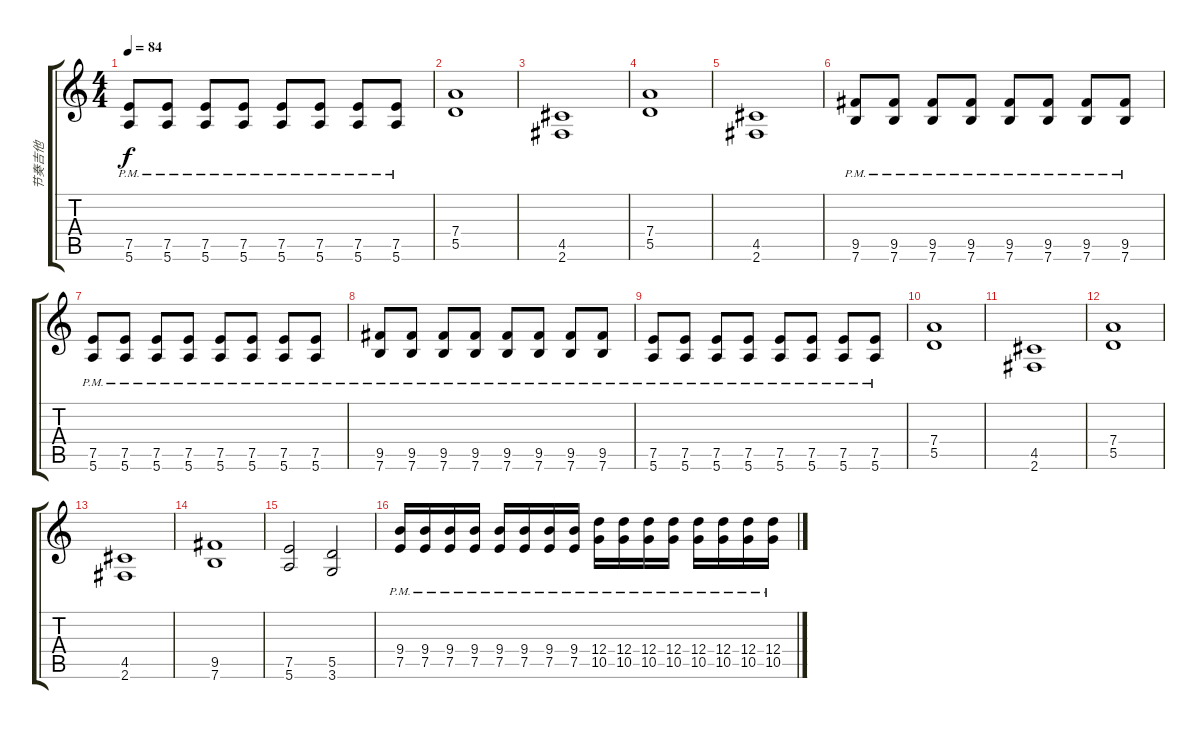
\track ("节奏吉他" "节奏吉他") {instrument distortionguitar}
\staff {score tabs}
\tuning (E4 B3 G3 D3 A2 E2) {hide}
\ts (4 4)
\tempo 84
\clef g2
\ks c
(7.5{pm} 5.6{pm}).8{dy f} (7.5{pm} 5.6{pm}).8 (7.5{pm} 5.6{pm}).8 (7.5{pm} 5.6{pm}).8 (7.5{pm} 5.6{pm}).8 (7.5{pm} 5.6{pm}).8 (7.5{pm} 5.6{pm}).8 (7.5{pm} 5.6{pm}).8 |
(7.4 5.5).1 |
(4.5 2.6).1 |
(7.4 5.5).1 |
(4.5 2.6).1 |
(9.5{pm} 7.6{pm}).8 (9.5{pm} 7.6{pm}).8 (9.5{pm} 7.6{pm}).8 (9.5{pm} 7.6{pm}).8 (9.5{pm} 7.6{pm}).8 (9.5{pm} 7.6{pm}).8 (9.5{pm} 7.6{pm}).8 (9.5{pm} 7.6{pm}).8 |
(7.5{pm} 5.6{pm}).8 (7.5{pm} 5.6{pm}).8 (7.5{pm} 5.6{pm}).8 (7.5{pm} 5.6{pm}).8 (7.5{pm} 5.6{pm}).8 (7.5{pm} 5.6{pm}).8 (7.5{pm} 5.6{pm}).8 (7.5{pm} 5.6{pm}).8 |
(9.5{pm} 7.6{pm}).8 (9.5{pm} 7.6{pm}).8 (9.5{pm} 7.6{pm}).8 (9.5{pm} 7.6{pm}).8 (9.5{pm} 7.6{pm}).8 (9.5{pm} 7.6{pm}).8 (9.5{pm} 7.6{pm}).8 (9.5{pm} 7.6{pm}).8 |
(7.5{pm} 5.6{pm}).8 (7.5{pm} 5.6{pm}).8 (7.5{pm} 5.6{pm}).8 (7.5{pm} 5.6{pm}).8 (7.5{pm} 5.6{pm}).8 (7.5{pm} 5.6{pm}).8 (7.5{pm} 5.6{pm}).8 (7.5{pm} 5.6{pm}).8 |
(7.4 5.5).1 |
(4.5 2.6).1 |
(7.4 5.5).1 |
(4.5 2.6).1 |
(9.5 7.6).1 |
(7.5 5.6).2 (5.5 3.6).2 |
(9.4{pm} 7.5{pm}).16 (9.4{pm} 7.5{pm}).16 (9.4{pm} 7.5{pm}).16 (9.4{pm} 7.5{pm}).16 (9.4{pm} 7.5{pm}).16 (9.4{pm} 7.5{pm}).16 (9.4{pm} 7.5{pm}).16 (9.4{pm} 7.5{pm}).16 (12.4{pm} 10.5{pm}).16 (12.4{pm} 10.5{pm}).16 (12.4{pm} 10.5{pm}).16 (12.4{pm} 10.5{pm}).16 (12.4{pm} 10.5{pm}).16 (12.4{pm} 10.5{pm}).16 (12.4{pm} 10.5{pm}).16 (12.4{pm} 10.5{pm}).16
